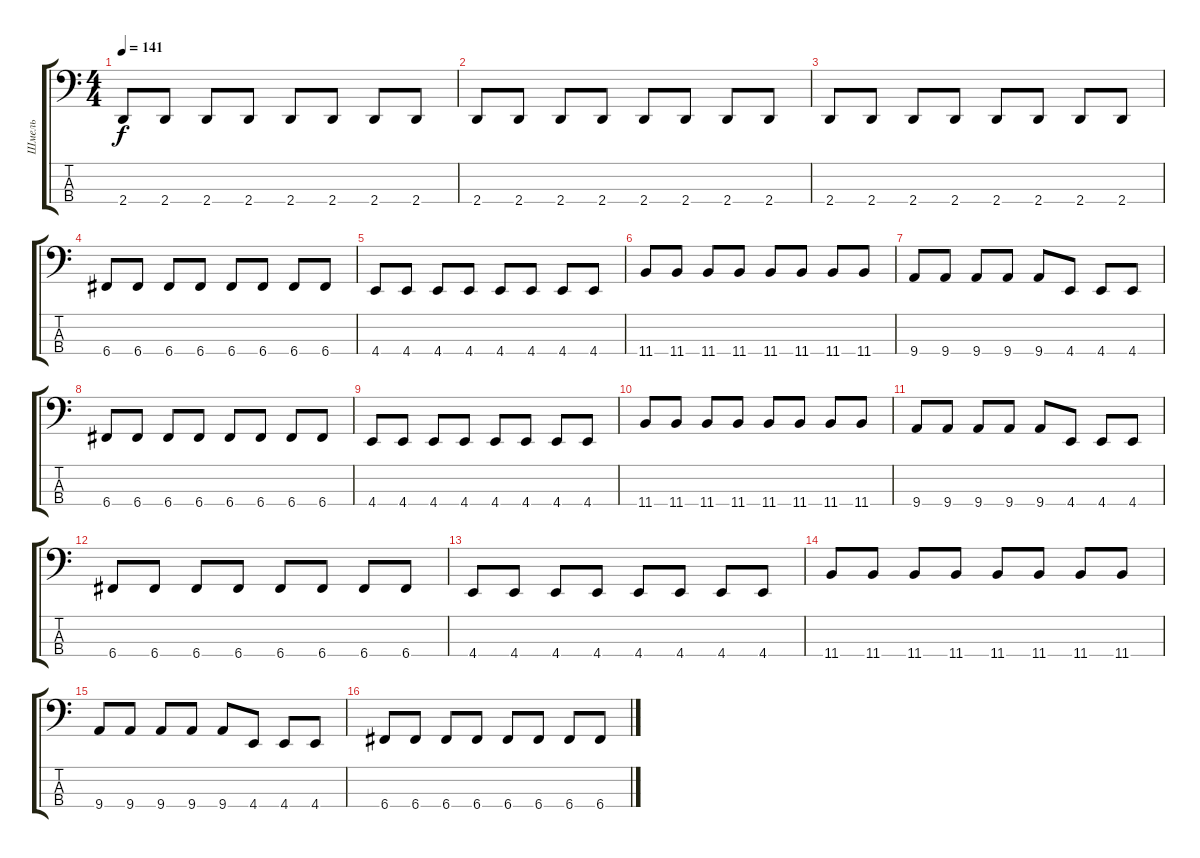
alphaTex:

\track ("Шмель" "Шмель") {instrument electricbassfinger}
\staff {score tabs}
\tuning (F2 C2 G1 C1) {hide}
\ts (4 4)
\tempo 141
\clef f4
\ks c
2.4.8{dy f} 2.4.8 2.4.8 2.4.8 2.4.8 2.4.8 2.4.8 2.4.8 |
2.4.8 2.4.8 2.4.8 2.4.8 2.4.8 2.4.8 2.4.8 2.4.8 |
2.4.8 2.4.8 2.4.8 2.4.8 2.4.8 2.4.8 2.4.8 2.4.8 |
6.4.8 6.4.8 6.4.8 6.4.8 6.4.8 6.4.8 6.4.8 6.4.8 |
4.4.8 4.4.8 4.4.8 4.4.8 4.4.8 4.4.8 4.4.8 4.4.8 |
11.4.8 11.4.8 11.4.8 11.4.8 11.4.8 11.4.8 11.4.8 11.4.8 |
9.4.8 9.4.8 9.4.8 9.4.8 9.4.8 4.4.8 4.4.8 4.4.8 |
6.4.8 6.4.8 6.4.8 6.4.8 6.4.8 6.4.8 6.4.8 6.4.8 |
4.4.8 4.4.8 4.4.8 4.4.8 4.4.8 4.4.8 4.4.8 4.4.8 |
11.4.8 11.4.8 11.4.8 11.4.8 11.4.8 11.4.8 11.4.8 11.4.8 |
9.4.8 9.4.8 9.4.8 9.4.8 9.4.8 4.4.8 4.4.8 4.4.8 |
6.4.8 6.4.8 6.4.8 6.4.8 6.4.8 6.4.8 6.4.8 6.4.8 |
4.4.8 4.4.8 4.4.8 4.4.8 4.4.8 4.4.8 4.4.8 4.4.8 |
11.4.8 11.4.8 11.4.8 11.4.8 11.4.8 11.4.8 11.4.8 11.4.8 |
9.4.8 9.4.8 9.4.8 9.4.8 9.4.8 4.4.8 4.4.8 4.4.8 |
6.4.8 6.4.8 6.4.8 6.4.8 6.4.8 6.4.8 6.4.8 6.4.8
